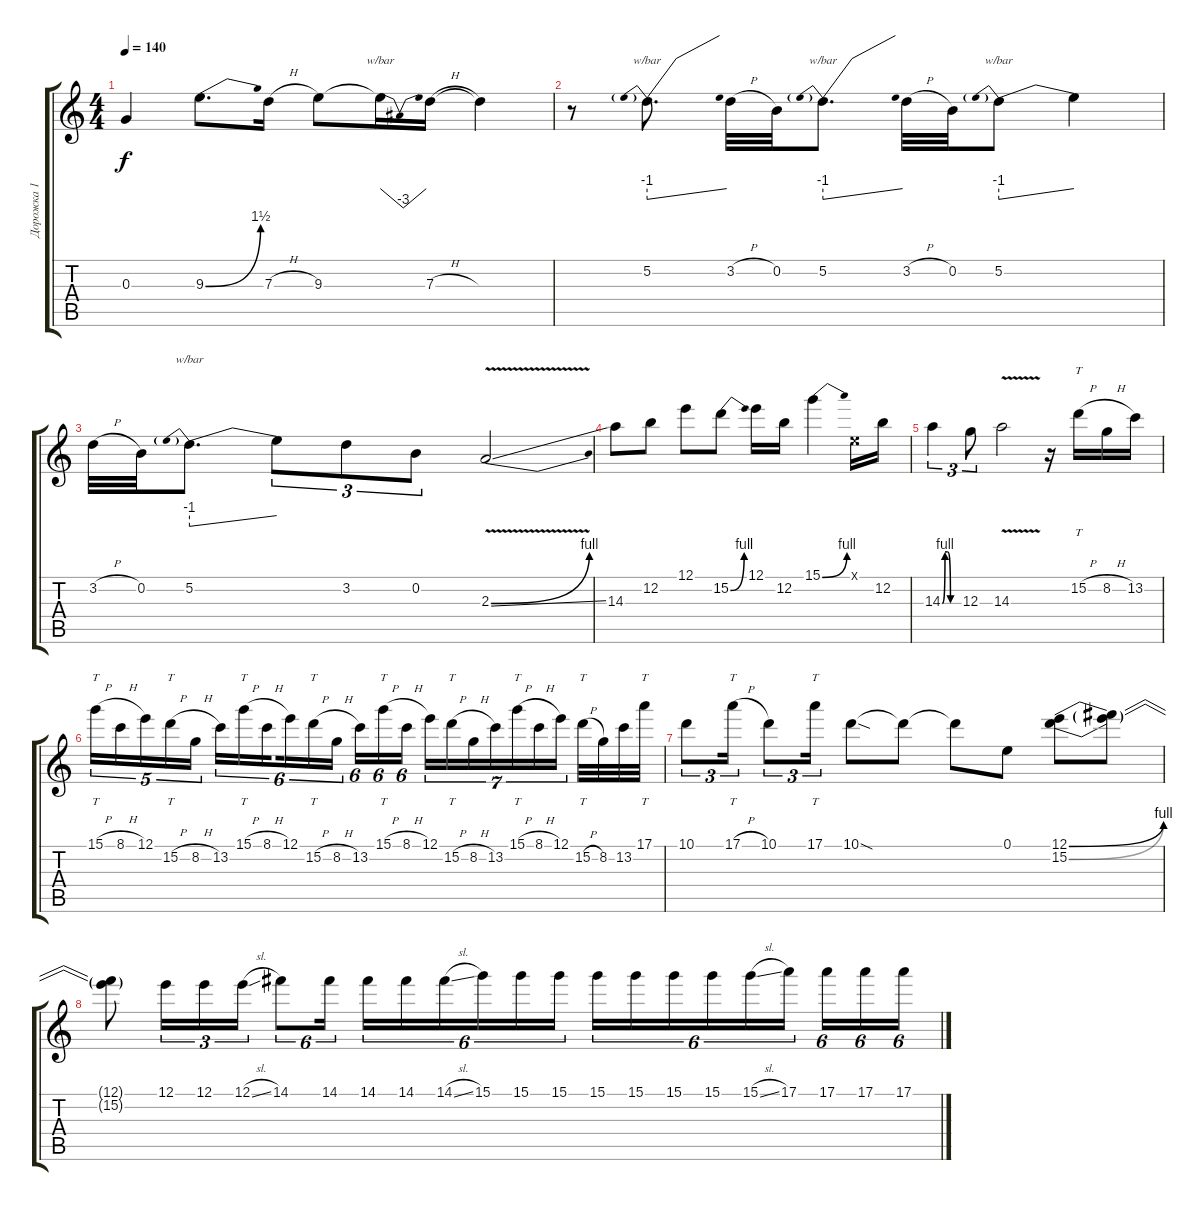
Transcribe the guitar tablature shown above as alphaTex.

\track ("Дорожка 1" "Дорожка 1") {instrument distortionguitar}
\staff {score tabs}
\tuning (E4 B3 G3 D3 A2 E2) {hide}
\ts (4 4)
\tempo 140
\clef g2
\ks c
0.3{t}.4{dy f} 9.3{be (bend 0 0 60 6)}.8{d} 7.3{h}.16 9.3.8 9.3{t}.16{tbe (dip default 0 0 30 -12 60 0)} 7.3{h}.16 7.3{t}.4 |
r.8 5.2.8{d tbe (predivedive default 0 -4 60 0)} 3.2{h}.32 0.2.32 5.2.8{d tbe (predivedive default 0 -4 60 0)} 3.2{h}.32 0.2.32 5.2.8{tbe (predivedive default 0 -4 60 0)} 5.2{t}.4 |
3.2{h}.32 0.2.32 5.2.8{d tbe (predivedive default 0 -4 60 0)} 5.2{t}.8{tu (3 2)} 3.2.8{tu (3 2)} 0.2.8{tu (3 2)} 2.3{be (bend 0 0 60 4) v ss}.2 |
14.3.8 12.2.8 12.1.8 15.2{be (bend 0 0 60 4)}.8 12.1.16 12.2.16 15.1{be (bend 0 0 60 4)}.4 0.1{x}.16 12.2.16 |
14.3{be (custom 0 0 10 4 20 4 30 0 60 0)}.4{tu (3 2)} 12.3.8{tu (3 2)} 14.3{v}.2 r.16 15.2{h}.16{tt} 8.2{h}.16 13.2.16 |
15.1{h}.16{tt tu (5 4)} 8.1{h}.16{tu (5 4)} 12.1.16{tu (5 4)} 15.2{h}.16{tt tu (5 4)} 8.2{h}.16{tu (5 4)} 13.2.16{tu (6 4)} 15.1{h}.16{tt tu (6 4)} 8.1{h}.16{tu (6 4) beam splitsecondary} 12.1.16{tu (6 4)} 15.2{h}.16{tt tu (6 4)} 8.2{h}.16{tu (6 4)} 13.2.16{tu (6 4)} 15.1{h}.16{tt tu (6 4)} 8.1{h}.16{tu (6 4) beam splitsecondary} 12.1.16{tu (7 4)} 15.2{h}.16{tt tu (7 4)} 8.2{h}.16{tu (7 4)} 13.2.16{tu (7 4)} 15.1{h}.16{tt tu (7 4)} 8.1{h}.16{tu (7 4)} 12.1.16{tu (7 4) beam splitsecondary} 15.2{h}.32{tt} 8.2.32 13.2.32 17.1.32{tt} |
10.1.8{tu (3 2)} 17.1{h}.16{tt tu (3 2)} 10.1.8{tu (3 2)} 17.1.16{tt tu (3 2)} 10.1{sod}.8 10.1{t}.8 10.1{t}.8 0.1.8 (12.1{be (bend 0 0 60 4)} 15.2{be (bend 0 0 60 4)}).8 (12.1{t} 15.2{t}).8 |
(12.1{t} 15.2{t}).8 12.1.16{tu (3 2)} 12.1.16{tu (3 2)} 12.1{sl}.16{tu (3 2)} 14.1.8{tu (6 4)} 14.1.16{tu (6 4) beam splitsecondary} 14.1.16{tu (6 4)} 14.1.16{tu (6 4)} 14.1{sl}.16{tu (6 4)} 15.1.16{tu (6 4)} 15.1.16{tu (6 4)} 15.1.16{tu (6 4) beam splitsecondary} 15.1.16{tu (6 4)} 15.1.16{tu (6 4)} 15.1.16{tu (6 4)} 15.1.16{tu (6 4)} 15.1{sl}.16{tu (6 4)} 17.1.16{tu (6 4) beam splitsecondary} 17.1.16{tu (6 4)} 17.1.16{tu (6 4)} 17.1.16{tu (6 4)}
